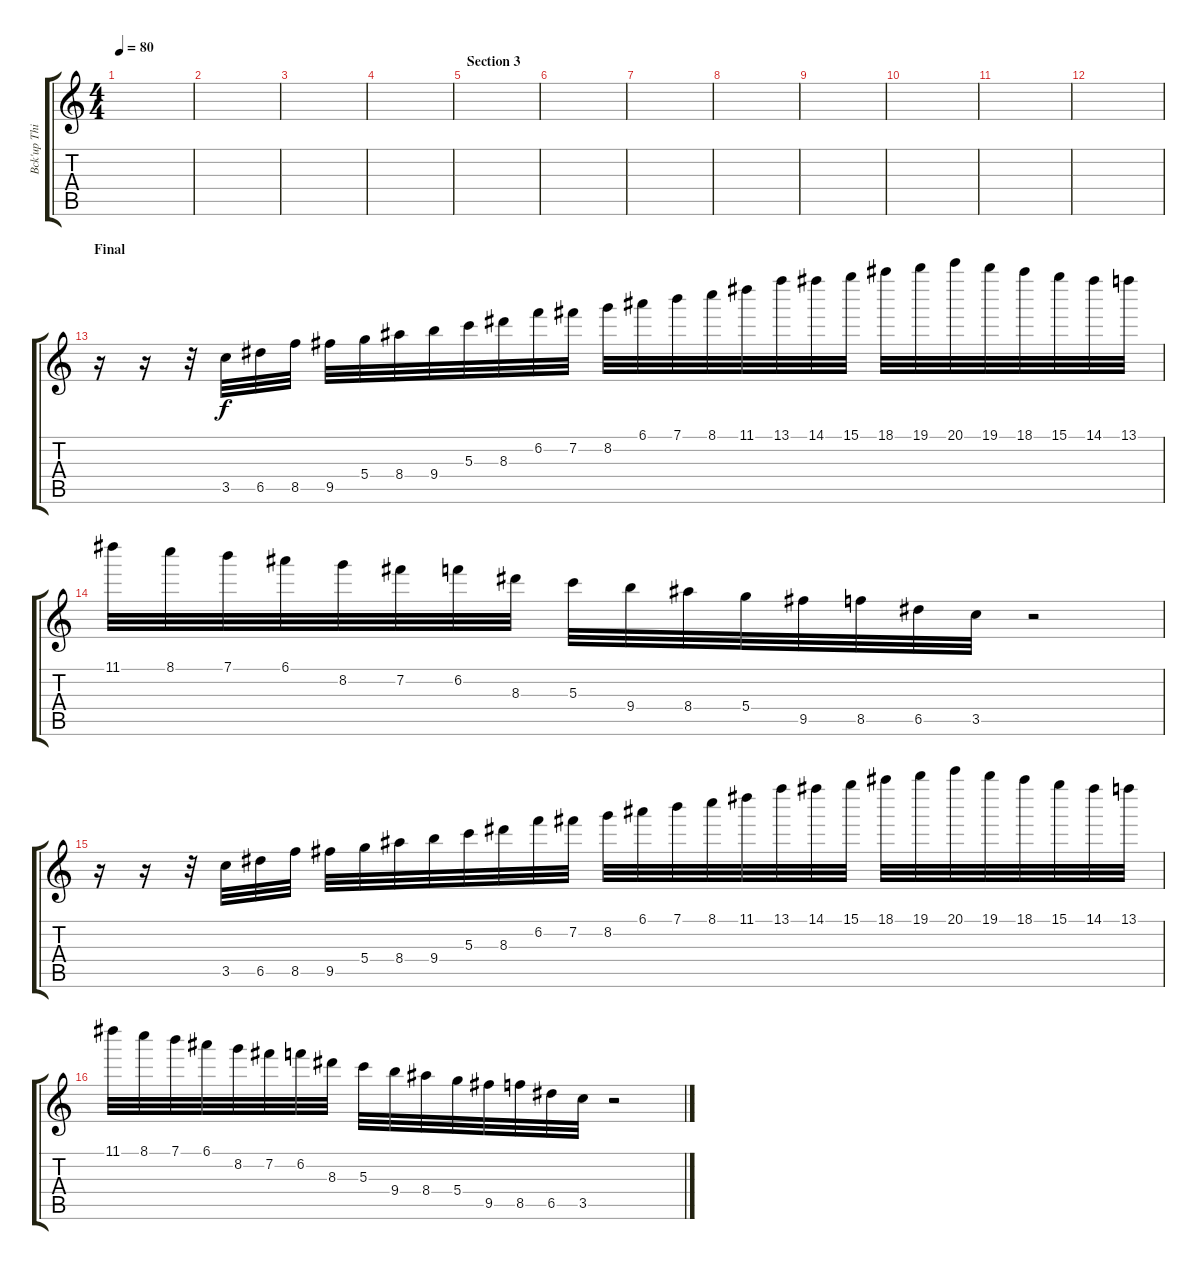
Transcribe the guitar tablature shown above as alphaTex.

\track ("Bck'up Thingy" "Bck'up Thi") {instrument pad5bowed}
\staff {score tabs}
\tuning (E6 B5 G5 D5 A4 E4) {hide}
\ts (4 4)
\tempo 80
\clef g2
\ks c
|
|
|
|
\section ("" "Section 3")
|
|
|
|
|
|
|
|
\section ("" "Final")
r.16 r.16 r.32 3.5.32 6.5.32 8.5.32 9.5.32 5.4.32 8.4.32 9.4.32 5.3.32 8.3.32 6.2.32 7.2.32 8.2.32 6.1.32 7.1.32 8.1.32 11.1.32 13.1.32 14.1.32 15.1.32 18.1.32 19.1.32 20.1.32 19.1.32 18.1.32 15.1.32 14.1.32 13.1.32 |
11.1.32 8.1.32 7.1.32 6.1.32 8.2.32 7.2.32 6.2.32 8.3.32 5.3.32 9.4.32 8.4.32 5.4.32 9.5.32 8.5.32 6.5.32 3.5.32 r.2 |
r.16 r.16 r.32 3.5.32 6.5.32 8.5.32 9.5.32 5.4.32 8.4.32 9.4.32 5.3.32 8.3.32 6.2.32 7.2.32 8.2.32 6.1.32 7.1.32 8.1.32 11.1.32 13.1.32 14.1.32 15.1.32 18.1.32 19.1.32 20.1.32 19.1.32 18.1.32 15.1.32 14.1.32 13.1.32 |
11.1.32 8.1.32 7.1.32 6.1.32 8.2.32 7.2.32 6.2.32 8.3.32 5.3.32 9.4.32 8.4.32 5.4.32 9.5.32 8.5.32 6.5.32 3.5.32 r.2
